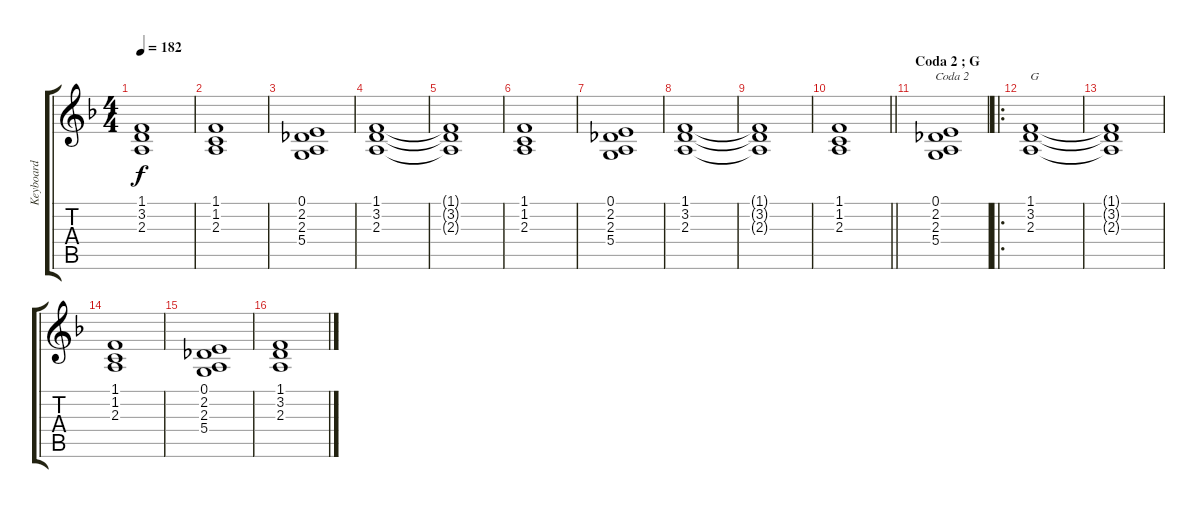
\track ("Keyboard" "Keyboard") {instrument synthstrings2}
\staff {score tabs}
\tuning (E4 B3 G3 D3 A2 E2) {hide}
\ts (4 4)
\tempo 182
\clef g2
\ks f
(1.1{t} 3.2{t} 2.3{t}).1{dy f} |
(1.1 1.2 2.3).1 |
(0.1 2.2 2.3 5.4).1 |
(1.1 3.2 2.3).1 |
(1.1{t} 3.2{t} 2.3{t}).1 |
(1.1 1.2 2.3).1 |
(0.1 2.2 2.3 5.4).1 |
(1.1 3.2 2.3).1 |
(1.1{t} 3.2{t} 2.3{t}).1 |
\barLineRight lightlight
(1.1 1.2 2.3).1 |
\section ("" "Coda 2 ; G")
(0.1 2.2 2.3 5.4).1{txt "Coda 2"} |
\ro
(1.1 3.2 2.3).1{txt "G"} |
(1.1{t} 3.2{t} 2.3{t}).1 |
(1.1 1.2 2.3).1 |
(0.1 2.2 2.3 5.4).1 |
(1.1 3.2 2.3).1
